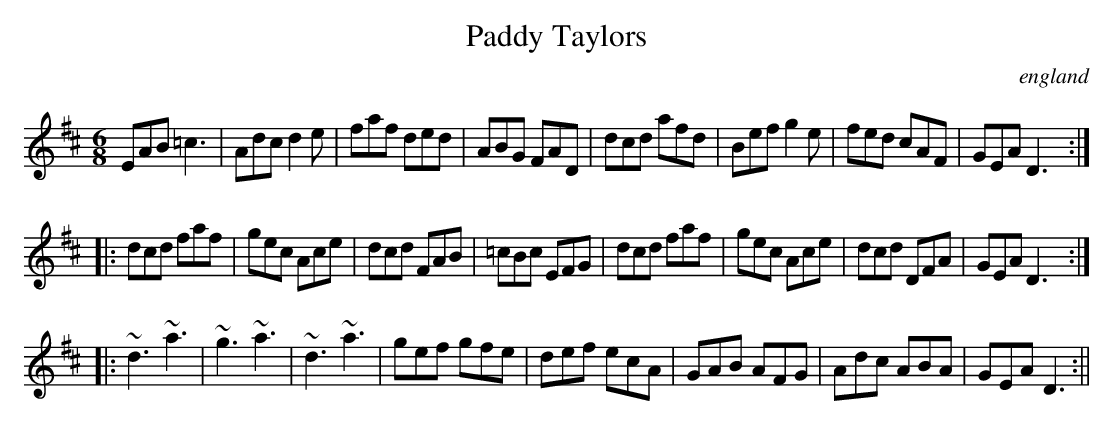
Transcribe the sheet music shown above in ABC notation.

X:1
T:Paddy Taylors
O:england
M:6/8
K:D
EAB =c3 | Adc d2e | faf ded | ABG FAD | dcd afd | Bef g2e | fed cAF | GEA D3 ::
dcd faf | gec Ace | dcd FAB | =cBc EFG | dcd faf | gec Ace | dcd DFA | GEA D3 ::
~d3 ~a3 | ~g3 ~a3 |~d3 ~a3 | gef gfe | def ecA | GAB AFG | Adc ABA | GEA D3 :||
